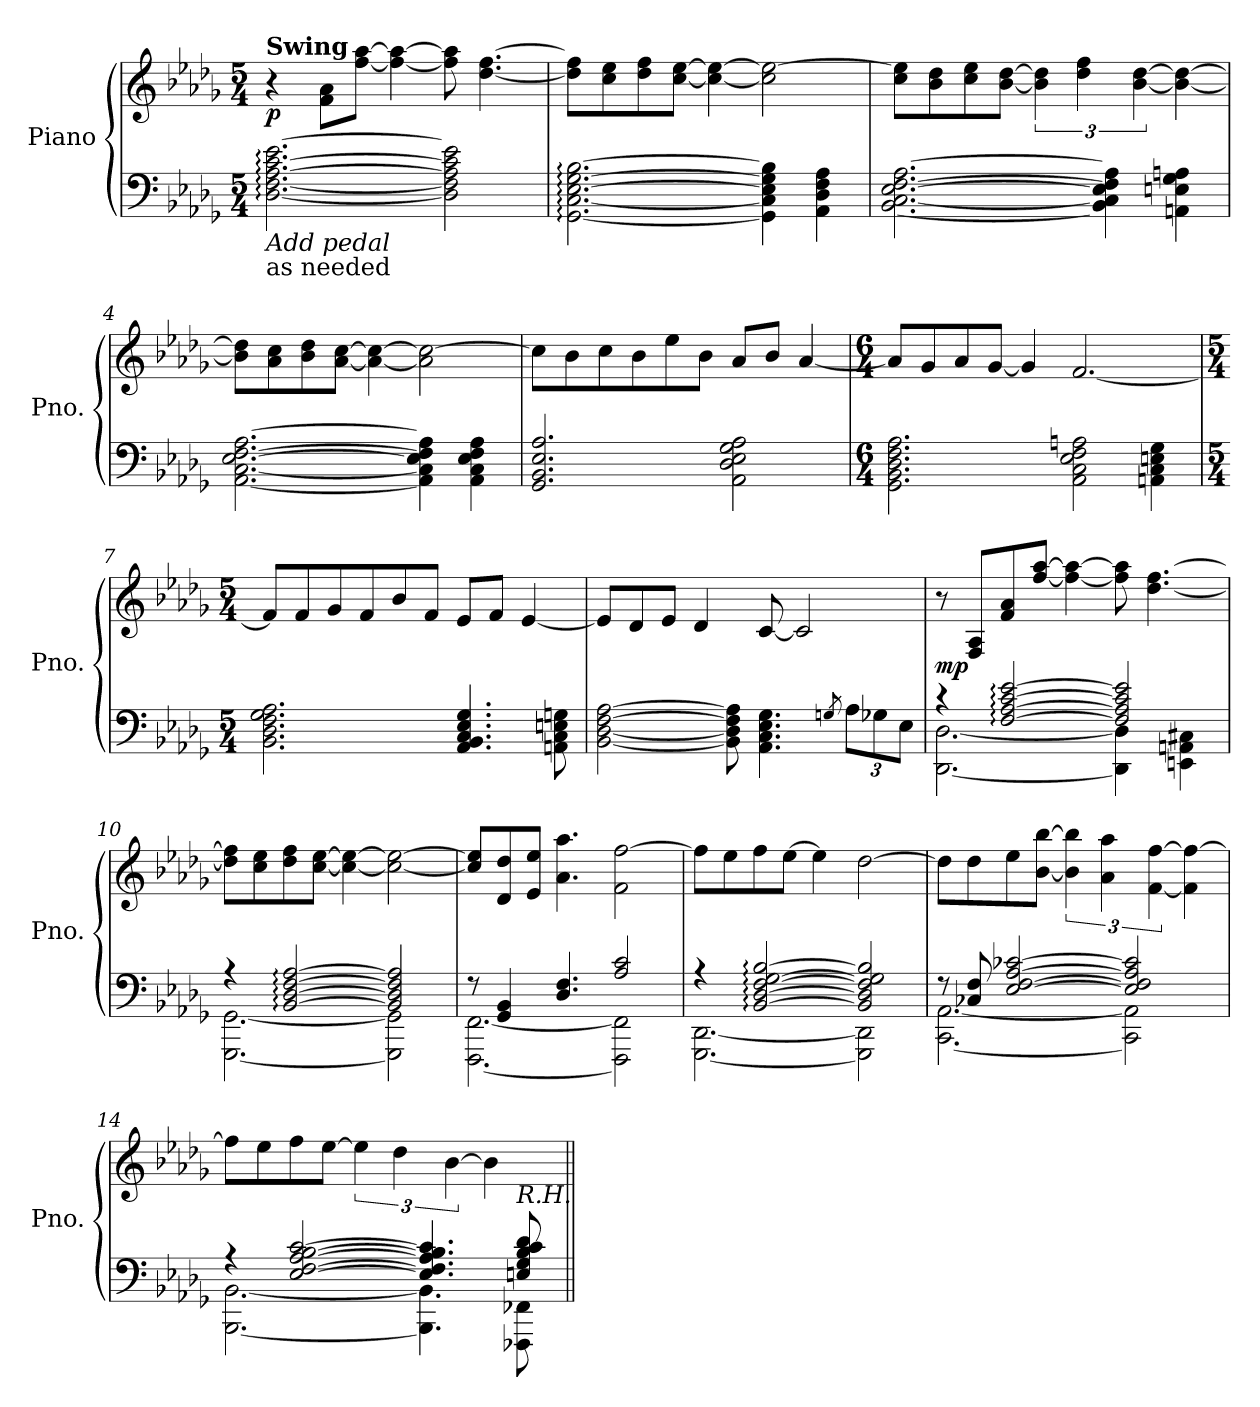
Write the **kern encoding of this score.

**kern	**kern	**dynam
*part1	*part1	*part1
*staff2	*staff1	*staff1/2
*I"Piano	*	*
*I'Pno.	*	*
*clefF4	*clefG2	*
*k[b-e-a-d-g-]	*k[b-e-a-d-g-]	*
*M5/4	*M5/4	*
*MM80	*MM80	*
=1	=1	=1
!	!LO:TX:B:t=Swing	!
!LO:TX:b:i:t=Add pedal	!	!
!LO:TX:b:t=as needed	!	!
!	!	!LO:DY:b
[2.D-\: [2.F\: [2.A-\: [2.c\: [2.e-\:	4r	p
.	8f\ 8a-\L	.
.	[8ff\ [8aa-\J	.
.	4ff\_ 4aa-\_	.
2D-\] 2F\] 2A-\] 2c\] 2e-\]	8ff\] 8aa-\]	.
.	[4.dd-\ [4.ff\	.
=2	=2	=2
[2.GG-\: [2.C\: [2.E-\: [2.G-\: [2.B-\:	8dd-\] 8ff\]L	.
.	8cc\ 8ee-\	.
.	8dd-\ 8ff\	.
.	[8cc\ [8ee-\J	.
.	4cc\_ 4ee-\_	.
4GG-\] 4C\] 4E-\] 4G-\] 4B-\]	2cc\] 2ee-\_	.
4AA-\ 4D-\ 4F\ 4A-\	.	.
=3	=3	=3
[2.BB-\ [2.C\ [2.E-\ [2.F\ [2.A-\	8cc\ 8ee-\]L	.
.	8b-\ 8dd-\	.
.	8cc\ 8ee-\	.
.	[8b-\ [8dd-\J	.
.	6b-\] 6dd-\]	.
.	6dd-\ 6ff\	.
4BB-\] 4C\] 4E-\] 4F\] 4A-\]	.	.
.	[6b-\ [6dd-\	.
4AAn\ 4En\ 4G-\ 4An\	4b-\_ 4dd-\_	.
=4	=4	=4
[2.AA-\ [2.C\ [2.E-\ [2.F\ [2.A-\	8b-\] 8dd-\]L	.
.	8a-\ 8cc\	.
.	8b-\ 8dd-\	.
.	[8a-\ [8cc\J	.
.	4a-\_ 4cc\_	.
4AA-\] 4C\] 4E-\] 4F\] 4A-\]	2a-\] 2cc\_	.
4AA-\ 4C\ 4E-\ 4F\ 4A-\	.	.
=5	=5	=5
2.GG-/ 2.BB-/ 2.E-/ 2.A-/	8cc\L]	.
.	8b-\	.
.	8cc\	.
.	8b-\	.
.	8ee-\	.
.	8b-\J	.
2AA-\ 2D-\ 2E-\ 2G-\ 2A-\	8a-/L	.
.	8b-/J	.
.	[4a-/	.
!!LO:LB:g=z
=6	=6	=6
*M6/4	*M6/4	*
2.GG-\ 2.BB-\ 2.D-\ 2.F\ 2.A-\	8a-/L]	.
.	8g-/	.
.	8a-/	.
.	[8g-/J	.
.	4g-/]	.
2AA-\ 2C\ 2E-\ 2F\ 2An\	[2.f/	.
4AAn\ 4C\ 4En\ 4G-\	.	.
=7	=7	=7
*M5/4	*M5/4	*
2.BB-\ 2.D-\ 2.F\ 2.G-\ 2.A-\	8f/L]	.
.	8f/	.
.	8g-/	.
.	8f/	.
.	8b-/	.
.	8f/J	.
4.AA-/ 4.BB-/ 4.C/ 4.E-/ 4.G-/	8e-/L	.
.	8f/J	.
.	[4e-/	.
8AAn\ 8C\ 8En\ 8Gn\	.	.
=8	=8	=8
[2BB-\ [2D-\ [2F\ [2A-\	8e-/L]	.
.	8d-/	.
.	8e-/J	.
.	4d-/	.
8BB-\] 8D-\] 8F\] 8A-\]	.	.
4.AA-\ 4.C\ 4.E-\ 4.G-\	[8c/	.
.	2c/]	.
8qGn/	.	.
*Xbrackettup	*	*
12A-\L	.	.
12G-X\	.	.
12E-\J	.	.
=9	=9	=9
*^	*	*
!	!	!	!LO:DY:b
4r	[2.DD-\ [2.D-\	8r	mp
.	.	8F/ 8A-/L	.
[2F/: [2A-/: [2c/: [2e-/:	.	8f/ 8a-/	.
.	.	[8ff/ [8aa-/J	.
.	.	4ff\_ 4aa-\_	.
2F/] 2A-/] 2c/] 2e-/]	4DD-\] 4D-\]	8ff\] 8aa-\]	.
.	.	[4.dd-\ [4.ff\	.
.	4EEn\ 4AAn\ 4C#X\	.	.
=10	=10	=10	=10
4r	[2.GGG-\ [2.GG-\	8dd-\] 8ff\]L	.
.	.	8cc\ 8ee-\	.
[2BB-/: [2D-/: [2F/: [2A-/:	.	8dd-\ 8ff\	.
.	.	[8cc\ [8ee-\J	.
.	.	4cc\_ 4ee-\_	.
2BB-/] 2D-/] 2F/] 2A-/]	2GGG-\] 2GG-\]	2cc\_ 2ee-\_	.
!!LO:LB:g=z
=11	=11	=11	=11
8r	[2.FFF\ [2.FF\	8cc/] 8ee-/]L	.
4GG-/ 4BB-/	.	8d-/ 8dd-/	.
.	.	8e-/ 8ee-/J	.
4.D-/ 4.F/	.	4.a-\ 4.aa-\	.
2A-/ 2c/	2FFF\] 2FF\]	2f\ [2ff\	.
=12	=12	=12	=12
4r	[2.GGG-\ [2.DD-\	8ff\L]	.
.	.	8ee-\	.
[2BB-/: [2D-/: [2F/: [2G-/: [2B-/:	.	8ff\	.
.	.	[8ee-\J	.
.	.	4ee-\]	.
2BB-/] 2D-/] 2F/] 2G-/] 2B-/]	2GGG-\] 2DD-\]	[2dd-\	.
=13	=13	=13	=13
8r	[2.CC\ [2.AA-\	8dd-\L]	.
8C-X/ 8F/	.	8dd-\	.
[2E-/ [2F/ [2A-/ [2c-X/	.	8ee-\	.
.	.	[8b-\ [8bb-\J	.
.	.	6b-\] 6bb-\]	.
.	.	6a-\ 6aa-\	.
2E-/] 2F/] 2A-/] 2c-/]	2CC\] 2AA-\]	.	.
.	.	[6f\ [6ff\	.
.	.	4f\] 4ff\_	.
=14	=14	=14	=14
4r	[2.BBB-\ [2.BB-\	8ff\L]	.
.	.	8ee-\	.
[2E-/ [2F/ [2A-/ [2B-/ [2c/	.	8ff\	.
.	.	[8ee-\J	.
.	.	6ee-\]	.
.	.	6dd-\	.
4.E-/] 4.F/] 4.A-/] 4.B-/] 4.c/]	4.BBB-\] 4.BB-\]	.	.
.	.	[6b-\	.
.	.	4b-\]	.
!LO:TX:a:i:t=R.H.	!	!	!
8En/ 8G-/ 8B-/ 8c/ 8d-/	8FFF-X\ 8FF-X\	.	.
*v	*v	*	*
=||	=||	=||
*-	*-	*-
